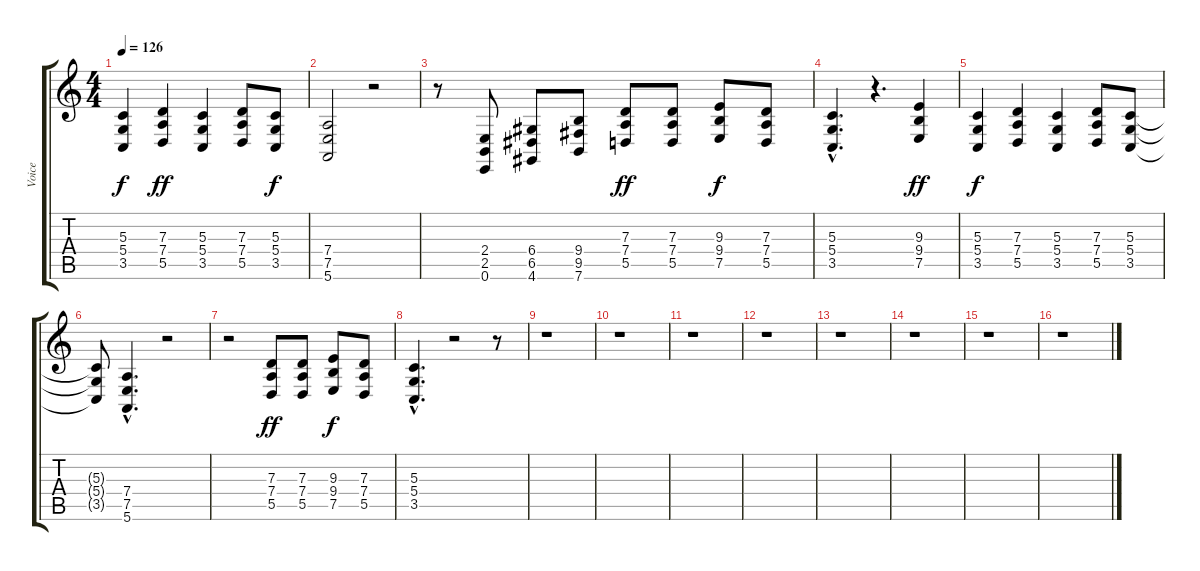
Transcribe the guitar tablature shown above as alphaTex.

\track ("Voice" "Voice") {instrument trumpet}
\staff {score tabs}
\tuning (E4 B3 G3 D3 A2 E2) {hide}
\ts (4 4)
\tempo 126
\clef g2
\ks c
(5.3 5.4 3.5).4{dy f} (7.3 7.4 5.5).4{dy ff} (5.3 5.4 3.5).4 (7.3 7.4 5.5).8 (5.3 5.4 3.5).8{dy f} |
(7.4 7.5 5.6).2 r.2 |
r.8 (2.4 2.5 0.6).8 (6.4 6.5 4.6).8 (9.4 9.5 7.6).8 (7.3 7.4 5.5).8{dy ff} (7.3 7.4 5.5).8 (9.3 9.4 7.5).8{dy f} (7.3 7.4 5.5).8 |
(5.3{hac} 5.4{hac} 3.5{hac}).4{d} r.4{d} (9.3 9.4 7.5).4{dy ff} |
(5.3 5.4 3.5).4{dy f} (7.3 7.4 5.5).4 (5.3 5.4 3.5).4 (7.3 7.4 5.5).8 (5.3 5.4 3.5).8 |
(5.3{t} 5.4{t} 3.5{t}).8 (7.4{hac} 7.5{hac} 5.6{hac}).4{d} r.2 |
r.2 (7.3 7.4 5.5).8{dy ff} (7.3 7.4 5.5).8 (9.3 9.4 7.5).8{dy f} (7.3 7.4 5.5).8 |
(5.3{hac} 5.4{hac} 3.5{hac}).4{d} r.2 r.8 |
r.1 |
r.1 |
r.1 |
r.1 |
r.1 |
r.1 |
r.1 |
r.1
